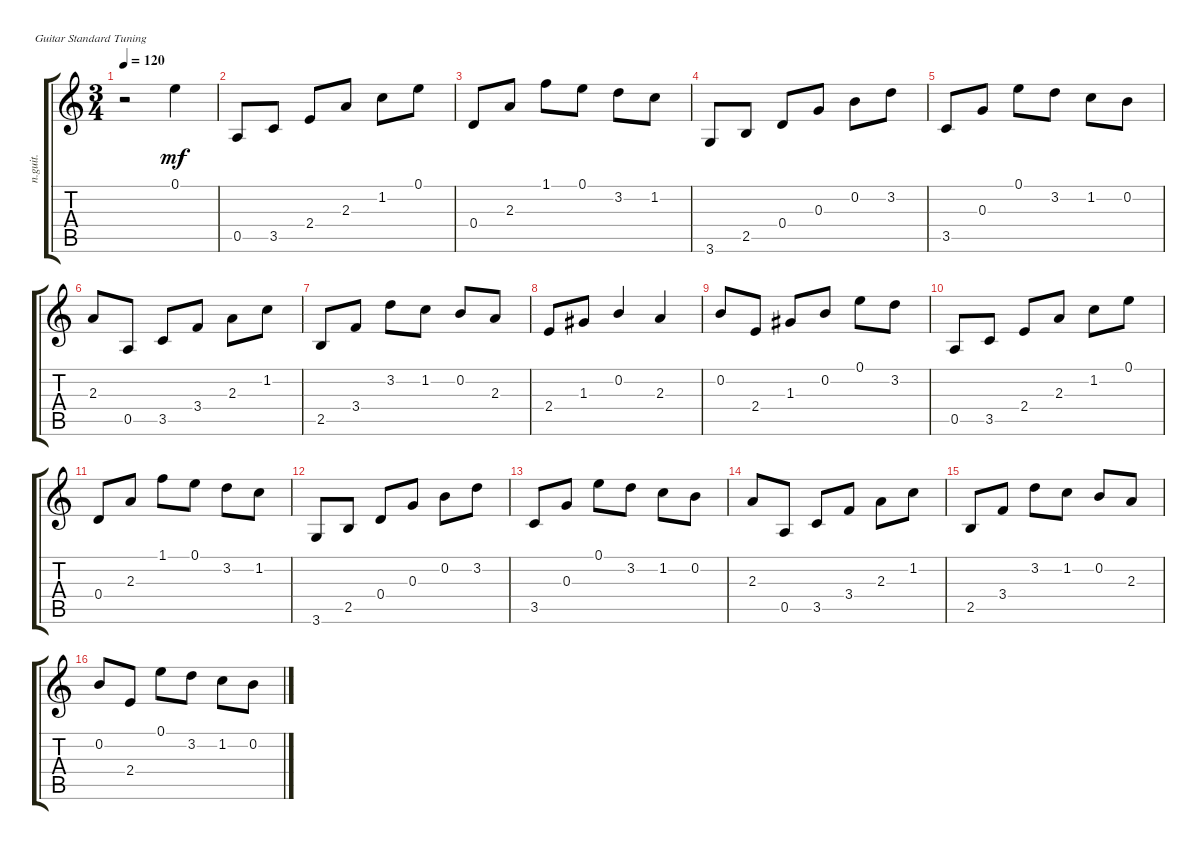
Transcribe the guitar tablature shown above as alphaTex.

\defaultSystemsLayout 4
\bracketExtendMode groupsimilarinstruments
\useSystemSignSeparator
\otherSystemsTrackNameOrientation horizontal
\track ("Acoustic Guitar (Nylon)" "n.guit.") {instrument acousticguitarnylon}
\staff {score tabs}
\tuning (E4 B3 G3 D3 A2 E2)
\ts (3 4)
\beaming (8 2 2 2)
\ac
\tempo 120
\clef g2
\ks c
r.2{dy mf instrument acousticguitarnylon beam Down} 0.1.4{beam Down} |
0.5.8{beam Up} 3.5.8{beam Up} 2.4.8{beam Up} 2.3.8{beam Up} 1.2.8{beam Down} 0.1.8{beam Down} |
0.4.8{beam Up} 2.3.8{beam Up} 1.1.8{beam Down} 0.1.8{beam Down} 3.2.8{beam Down} 1.2.8{beam Down} |
3.6.8{beam Up} 2.5.8{beam Up} 0.4.8{beam Up} 0.3.8{beam Up} 0.2.8{beam Down} 3.2.8{beam Down} |
3.5.8{beam Up} 0.3.8{beam Up} 0.1.8{beam Down} 3.2.8{beam Down} 1.2.8{beam Down} 0.2.8{beam Down} |
2.3.8{beam Up} 0.5.8{beam Up} 3.5.8{beam Up} 3.4.8{beam Up} 2.3.8{beam Down} 1.2.8{beam Down} |
2.5.8{beam Up} 3.4.8{beam Up} 3.2.8{beam Down} 1.2.8{beam Down} 0.2.8{beam Up} 2.3.8{beam Up} |
2.4.8{beam Up} 1.3{acc #}.8{beam Up} 0.2.4{beam Up} 2.3.4{beam Up} |
0.2.8{beam Up} 2.4.8{beam Up} 1.3{acc #}.8{beam Up} 0.2.8{beam Up} 0.1.8{beam Down} 3.2.8{beam Down} |
0.5.8{beam Up} 3.5.8{beam Up} 2.4.8{beam Up} 2.3.8{beam Up} 1.2.8{beam Down} 0.1.8{beam Down} |
0.4.8{beam Up} 2.3.8{beam Up} 1.1.8{beam Down} 0.1.8{beam Down} 3.2.8{beam Down} 1.2.8{beam Down} |
3.6.8{beam Up} 2.5.8{beam Up} 0.4.8{beam Up} 0.3.8{beam Up} 0.2.8{beam Down} 3.2.8{beam Down} |
3.5.8{beam Up} 0.3.8{beam Up} 0.1.8{beam Down} 3.2.8{beam Down} 1.2.8{beam Down} 0.2.8{beam Down} |
2.3.8{beam Up} 0.5.8{beam Up} 3.5.8{beam Up} 3.4.8{beam Up} 2.3.8{beam Down} 1.2.8{beam Down} |
2.5.8{beam Up} 3.4.8{beam Up} 3.2.8{beam Down} 1.2.8{beam Down} 0.2.8{beam Up} 2.3.8{beam Up} |
0.2.8{beam Up} 2.4.8{beam Up} 0.1.8{beam Down} 3.2.8{beam Down} 1.2.8{beam Down} 0.2.8{beam Down}
